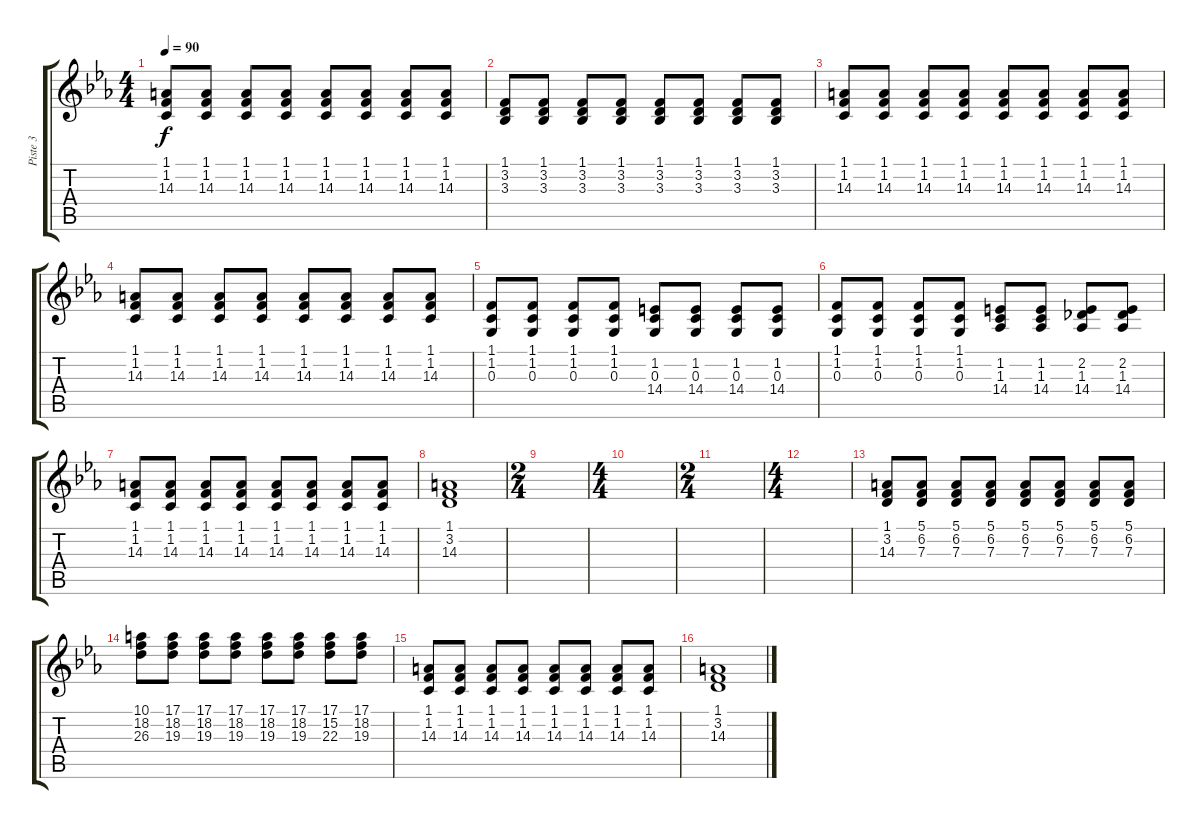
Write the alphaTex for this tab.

\track ("Piste 3" "Piste 3") {instrument stringensemble1}
\staff {score tabs}
\tuning (E4 B3 G3 D3 A2 E2) {hide}
\ts (4 4)
\tempo 90
\clef g2
\ks eb
(1.1 1.2 14.3).8{dy f} (1.1 1.2 14.3).8 (1.1 1.2 14.3).8 (1.1 1.2 14.3).8 (1.1 1.2 14.3).8 (1.1 1.2 14.3).8 (1.1 1.2 14.3).8 (1.1 1.2 14.3).8 |
(1.1 3.2 3.3).8 (1.1 3.2 3.3).8 (1.1 3.2 3.3).8 (1.1 3.2 3.3).8 (1.1 3.2 3.3).8 (1.1 3.2 3.3).8 (1.1 3.2 3.3).8 (1.1 3.2 3.3).8 |
(1.1 1.2 14.3).8 (1.1 1.2 14.3).8 (1.1 1.2 14.3).8 (1.1 1.2 14.3).8 (1.1 1.2 14.3).8 (1.1 1.2 14.3).8 (1.1 1.2 14.3).8 (1.1 1.2 14.3).8 |
(1.1 1.2 14.3).8 (1.1 1.2 14.3).8 (1.1 1.2 14.3).8 (1.1 1.2 14.3).8 (1.1 1.2 14.3).8 (1.1 1.2 14.3).8 (1.1 1.2 14.3).8 (1.1 1.2 14.3).8 |
(1.1 1.2 0.3).8 (1.1 1.2 0.3).8 (1.1 1.2 0.3).8 (1.1 1.2 0.3).8 (1.2 0.3 14.4).8 (1.2 0.3 14.4).8 (1.2 0.3 14.4).8 (1.2 0.3 14.4).8 |
(1.1 1.2 0.3).8 (1.1 1.2 0.3).8 (1.1 1.2 0.3).8 (1.1 1.2 0.3).8 (1.2 1.3 14.4).8 (1.2 1.3 14.4).8 (2.2 1.3 14.4).8 (2.2 1.3 14.4).8 |
(1.1 1.2 14.3).8 (1.1 1.2 14.3).8 (1.1 1.2 14.3).8 (1.1 1.2 14.3).8 (1.1 1.2 14.3).8 (1.1 1.2 14.3).8 (1.1 1.2 14.3).8 (1.1 1.2 14.3).8 |
(1.1 3.2 14.3).1 |
\ts (2 4)
|
\ts (4 4)
|
\ts (2 4)
|
\ts (4 4)
|
(1.1 3.2 14.3).8 (5.1 6.2 7.3).8 (5.1 6.2 7.3).8 (5.1 6.2 7.3).8 (5.1 6.2 7.3).8 (5.1 6.2 7.3).8 (5.1 6.2 7.3).8 (5.1 6.2 7.3).8 |
(10.1 18.2 26.3).8 (17.1 18.2 19.3).8 (17.1 18.2 19.3).8 (17.1 18.2 19.3).8 (17.1 18.2 19.3).8 (17.1 18.2 19.3).8 (17.1 15.2 22.3).8 (17.1 18.2 19.3).8 |
(1.1 1.2 14.3).8 (1.1 1.2 14.3).8 (1.1 1.2 14.3).8 (1.1 1.2 14.3).8 (1.1 1.2 14.3).8 (1.1 1.2 14.3).8 (1.1 1.2 14.3).8 (1.1 1.2 14.3).8 |
(1.1 3.2 14.3).1
